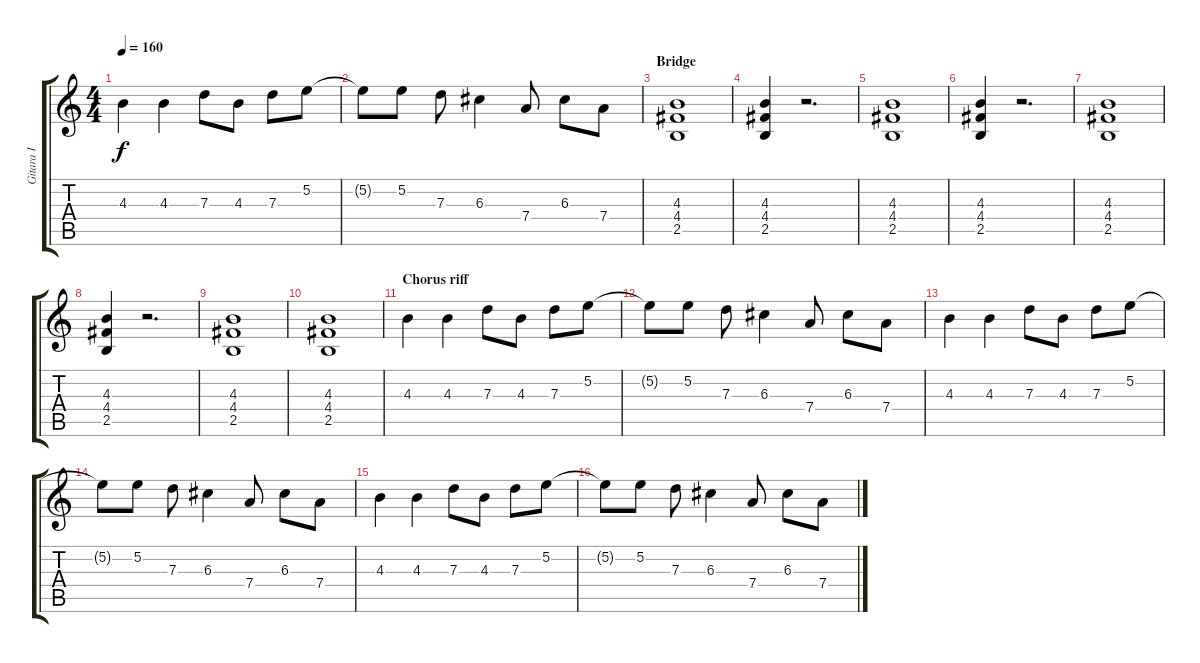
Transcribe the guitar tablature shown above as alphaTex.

\track ("Gitara I" "Gitara I") {instrument overdrivenguitar}
\staff {score tabs}
\tuning (E4 B3 G3 D3 A2 E2) {hide}
\ts (4 4)
\tempo 160
\clef g2
\ks c
4.3.4{dy f instrument overdrivenguitar} 4.3.4 7.3.8 4.3.8 7.3.8 5.2.8 |
5.2{t}.8 5.2.8 7.3.8 6.3.4 7.4.8 6.3.8 7.4.8 |
\section ("" "Bridge")
(4.3 4.4 2.5).1{instrument overdrivenguitar} |
(4.3 4.4 2.5).4 r.2{d} |
(4.3 4.4 2.5).1{instrument overdrivenguitar} |
(4.3 4.4 2.5).4 r.2{d} |
(4.3 4.4 2.5).1{instrument overdrivenguitar} |
(4.3 4.4 2.5).4 r.2{d} |
(4.3 4.4 2.5).1{instrument overdrivenguitar} |
(4.3 4.4 2.5).1 |
\section ("" "Chorus riff")
4.3.4{instrument overdrivenguitar} 4.3.4 7.3.8 4.3.8 7.3.8 5.2.8 |
5.2{t}.8 5.2.8 7.3.8 6.3.4 7.4.8 6.3.8 7.4.8 |
4.3.4{instrument overdrivenguitar} 4.3.4 7.3.8 4.3.8 7.3.8 5.2.8 |
5.2{t}.8 5.2.8 7.3.8 6.3.4 7.4.8 6.3.8 7.4.8 |
4.3.4{instrument overdrivenguitar} 4.3.4 7.3.8 4.3.8 7.3.8 5.2.8 |
5.2{t}.8 5.2.8 7.3.8 6.3.4 7.4.8 6.3.8 7.4.8
